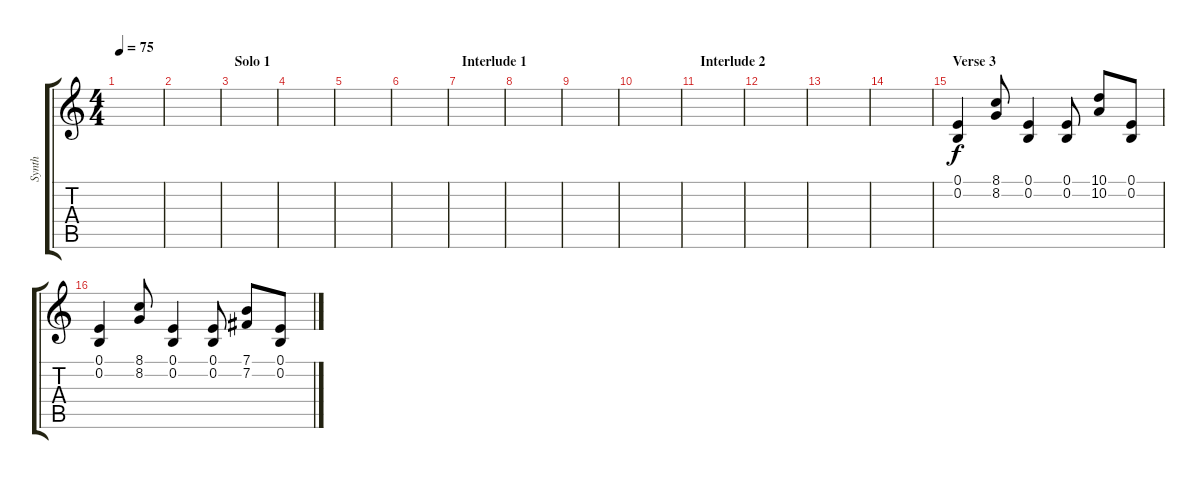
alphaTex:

\track ("Synth" "Synth") {instrument electricpiano1}
\staff {score tabs}
\tuning (E4 B3 G3 D3 A2 E2) {hide}
\ts (4 4)
\tempo 75
\clef g2
\ks c
|
|
\section ("" "Solo 1")
|
|
|
|
\section ("" "Interlude 1")
|
|
|
|
\section ("" "Interlude 2")
|
|
|
|
\section ("" "Verse 3")
(0.1 0.2).4 (8.1 8.2).8 (0.1 0.2).4 (0.1 0.2).8 (10.1 10.2).8 (0.1 0.2).8 |
(0.1 0.2).4 (8.1 8.2).8 (0.1 0.2).4 (0.1 0.2).8 (7.1 7.2).8 (0.1 0.2).8
